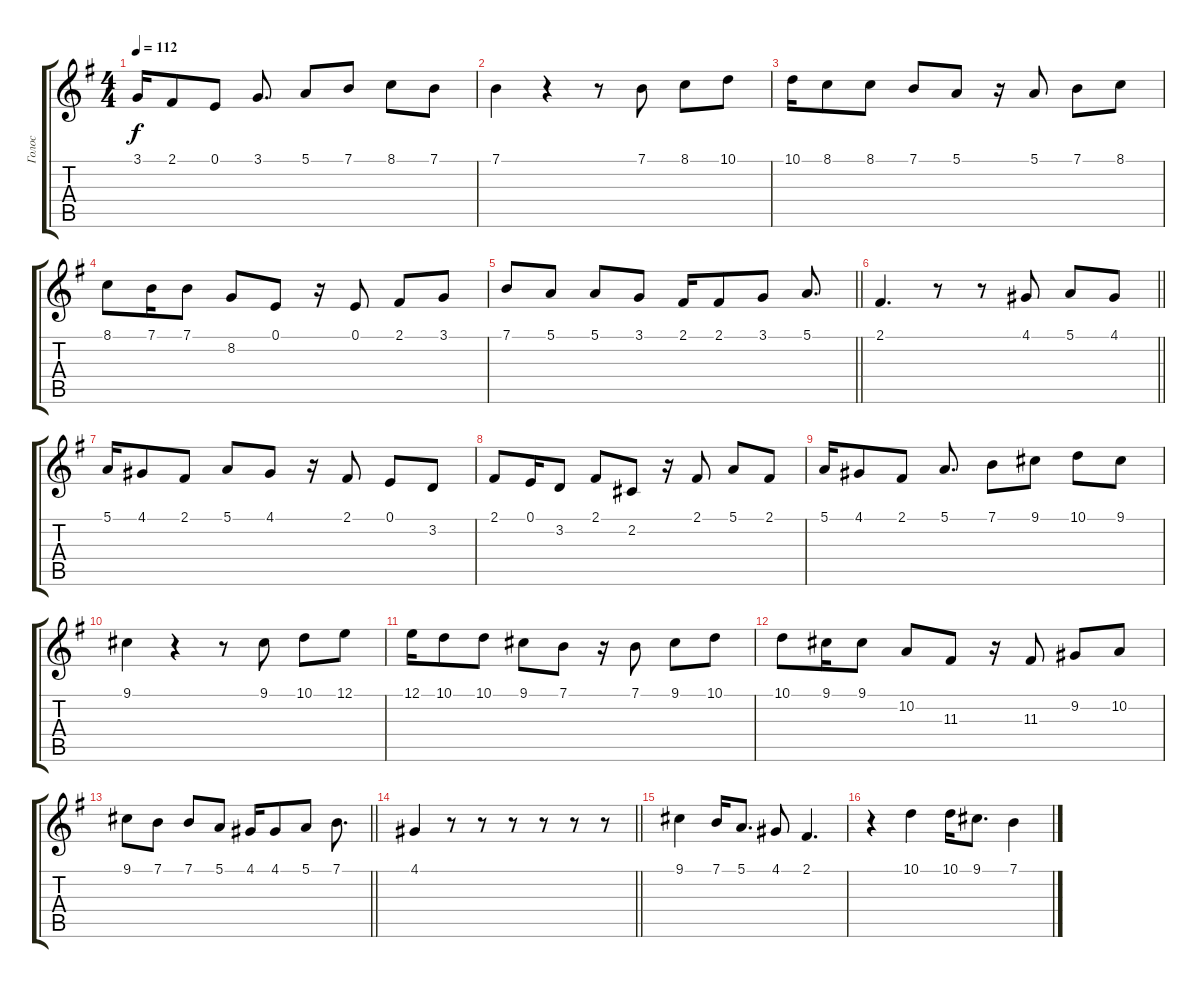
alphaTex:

\track ("Голос" "Голос") {instrument flute}
\staff {score tabs}
\tuning (E4 B3 G3 D3 A2 E2) {hide}
\ts (4 4)
\tempo 112
\clef g2
\ks eminor
3.1.16{dy f} 2.1.8 0.1.8 3.1.8{d} 5.1.8 7.1.8 8.1.8 7.1.8 |
7.1.4 r.4 r.8 7.1.8 8.1.8 10.1.8 |
10.1.16 8.1.8 8.1.8 7.1.8 5.1.8 r.16 5.1.8 7.1.8 8.1.8 |
8.1.8 7.1.16 7.1.8 8.2.8 0.1.8 r.16 0.1.8 2.1.8 3.1.8 |
\barLineRight lightlight
7.1.8 5.1.8 5.1.8 3.1.8 2.1.16 2.1.8 3.1.8 5.1.8{d} |
\barLineRight lightlight
2.1.4{d} r.8 r.8 4.1.8 5.1.8 4.1.8 |
5.1.16 4.1.8 2.1.8 5.1.8 4.1.8 r.16 2.1.8 0.1.8 3.2.8 |
2.1.8 0.1.16 3.2.8 2.1.8 2.2.8 r.16 2.1.8 5.1.8 2.1.8 |
5.1.16 4.1.8 2.1.8 5.1.8{d} 7.1.8 9.1.8 10.1.8 9.1.8 |
9.1.4 r.4 r.8 9.1.8 10.1.8 12.1.8 |
12.1.16 10.1.8 10.1.8 9.1.8 7.1.8 r.16 7.1.8 9.1.8 10.1.8 |
10.1.8 9.1.16 9.1.8 10.2.8 11.3.8 r.16 11.3.8 9.2.8 10.2.8 |
\barLineRight lightlight
9.1.8 7.1.8 7.1.8 5.1.8 4.1.16 4.1.8 5.1.8 7.1.8{d} |
\barLineRight lightlight
4.1.4 r.8 r.8 r.8 r.8 r.8 r.8 |
9.1.4 7.1.16 5.1.8{d} 4.1.8 2.1.4{d} |
r.4 10.1.4 10.1.16 9.1.8{d} 7.1.4
